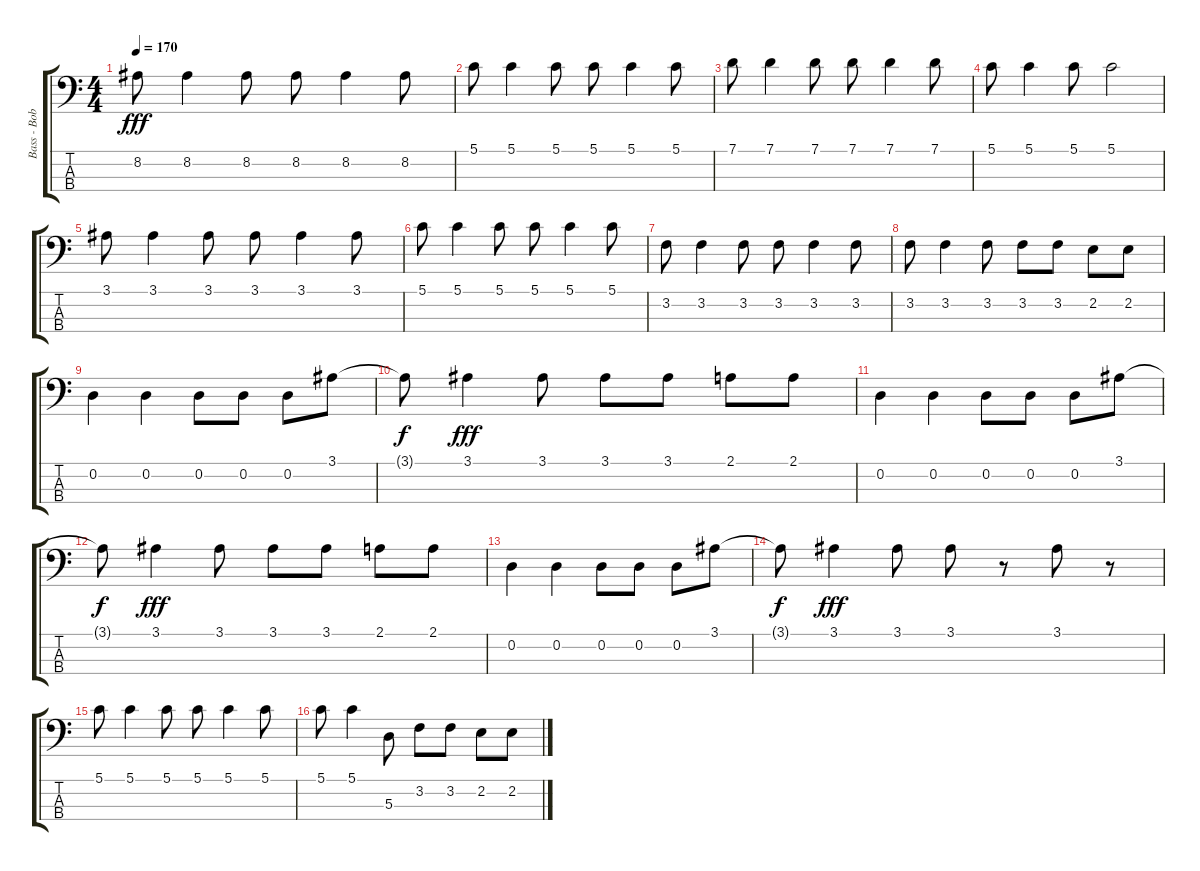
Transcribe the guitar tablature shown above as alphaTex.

\track ("Bass - Bob Hoofdweg" "Bass - Bob") {instrument electricbasspick}
\staff {score tabs}
\tuning (G2 D2 A1 E1) {hide}
\ts (4 4)
\tempo 170
\clef f4
\ks c
8.2.8{dy fff} 8.2.4 8.2.8 8.2.8 8.2.4 8.2.8 |
5.1.8 5.1.4 5.1.8 5.1.8 5.1.4 5.1.8 |
7.1.8 7.1.4 7.1.8 7.1.8 7.1.4 7.1.8 |
5.1.8 5.1.4 5.1.8 5.1.2 |
3.1.8 3.1.4 3.1.8 3.1.8 3.1.4 3.1.8 |
5.1.8 5.1.4 5.1.8 5.1.8 5.1.4 5.1.8 |
3.2.8 3.2.4 3.2.8 3.2.8 3.2.4 3.2.8 |
3.2.8 3.2.4 3.2.8 3.2.8 3.2.8 2.2.8 2.2.8 |
0.2.4 0.2.4 0.2.8 0.2.8 0.2.8 3.1.8 |
3.1{t}.8{dy f} 3.1.4{dy fff} 3.1.8 3.1.8 3.1.8 2.1.8 2.1.8 |
0.2.4 0.2.4 0.2.8 0.2.8 0.2.8 3.1.8 |
3.1{t}.8{dy f} 3.1.4{dy fff} 3.1.8 3.1.8 3.1.8 2.1.8 2.1.8 |
0.2.4 0.2.4 0.2.8 0.2.8 0.2.8 3.1.8 |
3.1{t}.8{dy f} 3.1.4{dy fff} 3.1.8 3.1.8 r.8 3.1.8 r.8 |
5.1.8 5.1.4 5.1.8 5.1.8 5.1.4 5.1.8 |
5.1.8 5.1.4 5.3.8 3.2.8 3.2.8 2.2.8 2.2.8
